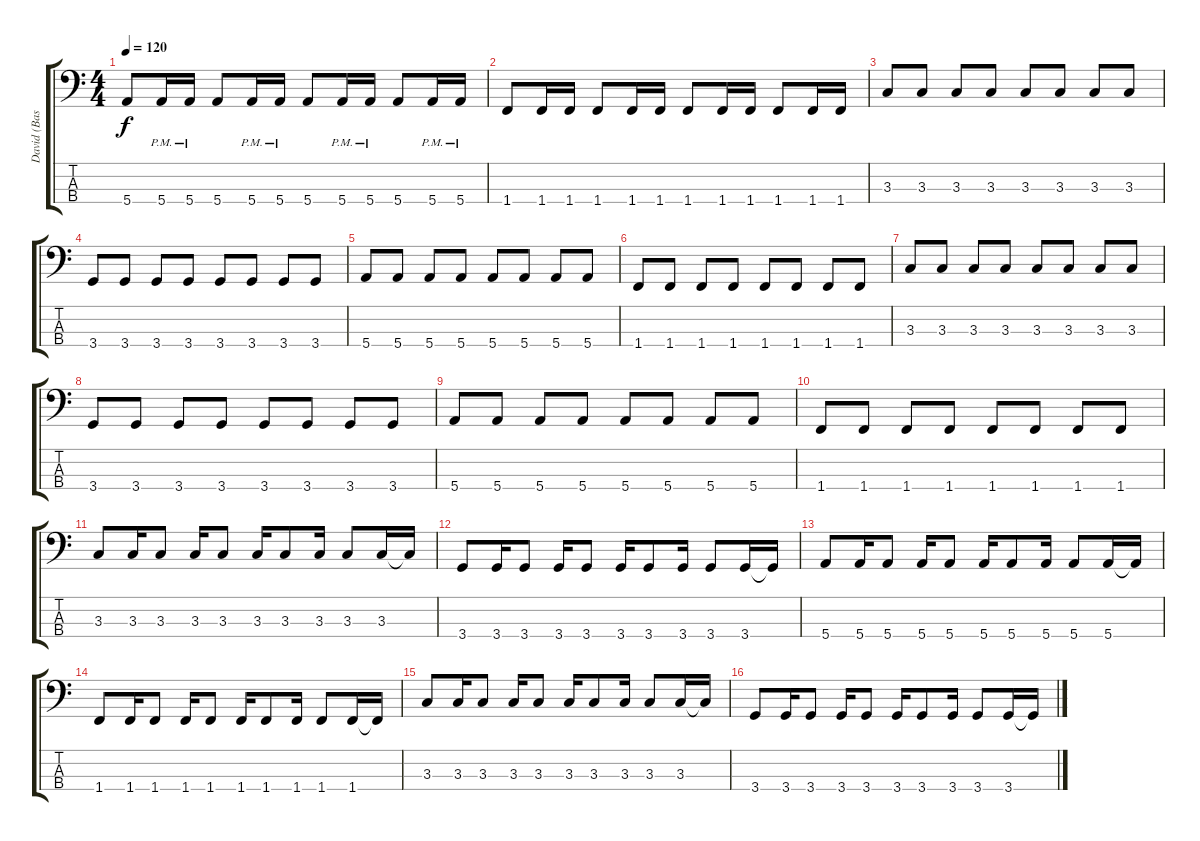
\track ("David (Bass-Guitar)" "David (Bas") {instrument electricbasspick}
\staff {score tabs}
\tuning (G2 D2 A1 E1) {hide}
\ts (4 4)
\tempo 120
\clef f4
\ks c
5.4.8{dy f} 5.4{pm}.16 5.4{pm}.16 5.4.8 5.4{pm}.16 5.4{pm}.16 5.4.8 5.4{pm}.16 5.4{pm}.16 5.4.8 5.4{pm}.16 5.4{pm}.16 |
1.4.8 1.4.16 1.4.16 1.4.8 1.4.16 1.4.16 1.4.8 1.4.16 1.4.16 1.4.8 1.4.16 1.4.16 |
3.3.8 3.3.8 3.3.8 3.3.8 3.3.8 3.3.8 3.3.8 3.3.8 |
3.4.8 3.4.8 3.4.8 3.4.8 3.4.8 3.4.8 3.4.8 3.4.8 |
5.4.8 5.4.8 5.4.8 5.4.8 5.4.8 5.4.8 5.4.8 5.4.8 |
1.4.8 1.4.8 1.4.8 1.4.8 1.4.8 1.4.8 1.4.8 1.4.8 |
3.3.8 3.3.8 3.3.8 3.3.8 3.3.8 3.3.8 3.3.8 3.3.8 |
3.4.8 3.4.8 3.4.8 3.4.8 3.4.8 3.4.8 3.4.8 3.4.8 |
5.4.8 5.4.8 5.4.8 5.4.8 5.4.8 5.4.8 5.4.8 5.4.8 |
1.4.8 1.4.8 1.4.8 1.4.8 1.4.8 1.4.8 1.4.8 1.4.8 |
3.3.8 3.3.16 3.3.8 3.3.16 3.3.8 3.3.16 3.3.8 3.3.16 3.3.8 3.3.16 3.3{t}.16 |
3.4.8 3.4.16 3.4.8 3.4.16 3.4.8 3.4.16 3.4.8 3.4.16 3.4.8 3.4.16 3.4{t}.16 |
5.4.8 5.4.16 5.4.8 5.4.16 5.4.8 5.4.16 5.4.8 5.4.16 5.4.8 5.4.16 5.4{t}.16 |
1.4.8 1.4.16 1.4.8 1.4.16 1.4.8 1.4.16 1.4.8 1.4.16 1.4.8 1.4.16 1.4{t}.16 |
3.3.8 3.3.16 3.3.8 3.3.16 3.3.8 3.3.16 3.3.8 3.3.16 3.3.8 3.3.16 3.3{t}.16 |
3.4.8 3.4.16 3.4.8 3.4.16 3.4.8 3.4.16 3.4.8 3.4.16 3.4.8 3.4.16 3.4{t}.16
